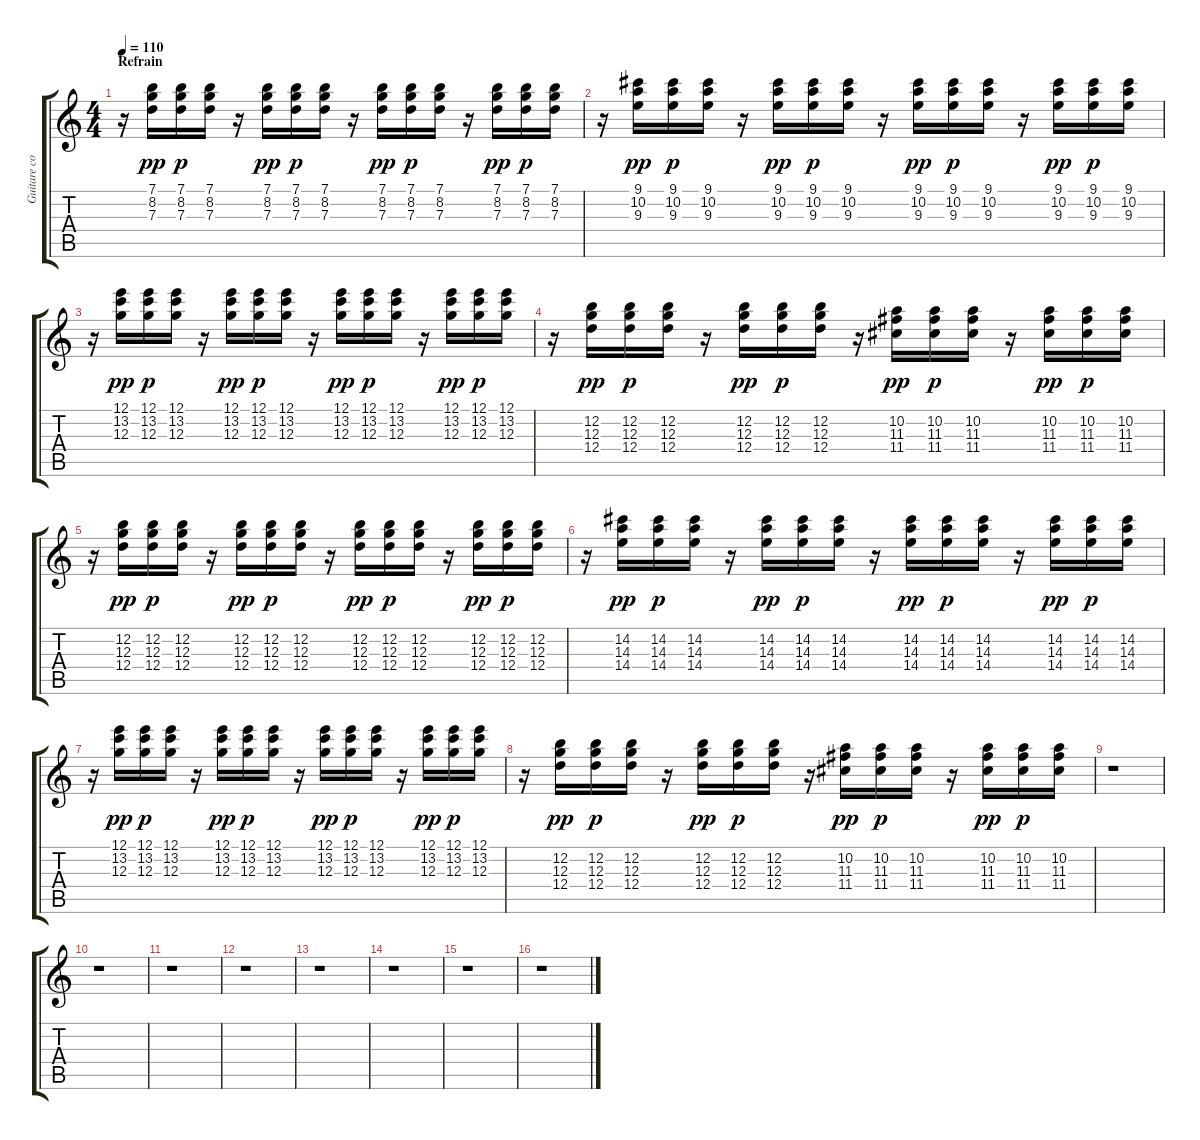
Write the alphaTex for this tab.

\track ("Guitare cocotte refrain" "Guitare co") {instrument electricguitarclean}
\staff {score tabs}
\tuning (E4 B3 G3 D3 A2 E2) {hide}
\ts (4 4)
\section ("" "Refrain")
\tempo 110
\clef g2
\ks c
r.16{dy p} (7.1 8.2 7.3).16{dy pp} (7.1 8.2 7.3).16{dy p} (7.1 8.2 7.3).16 r.16 (7.1 8.2 7.3).16{dy pp} (7.1 8.2 7.3).16{dy p} (7.1 8.2 7.3).16 r.16 (7.1 8.2 7.3).16{dy pp} (7.1 8.2 7.3).16{dy p} (7.1 8.2 7.3).16 r.16 (7.1 8.2 7.3).16{dy pp} (7.1 8.2 7.3).16{dy p} (7.1 8.2 7.3).16 |
r.16 (9.1 10.2 9.3).16{dy pp} (9.1 10.2 9.3).16{dy p} (9.1 10.2 9.3).16 r.16 (9.1 10.2 9.3).16{dy pp} (9.1 10.2 9.3).16{dy p} (9.1 10.2 9.3).16 r.16 (9.1 10.2 9.3).16{dy pp} (9.1 10.2 9.3).16{dy p} (9.1 10.2 9.3).16 r.16 (9.1 10.2 9.3).16{dy pp} (9.1 10.2 9.3).16{dy p} (9.1 10.2 9.3).16 |
r.16 (12.1 13.2 12.3).16{dy pp} (12.1 13.2 12.3).16{dy p} (12.1 13.2 12.3).16 r.16 (12.1 13.2 12.3).16{dy pp} (12.1 13.2 12.3).16{dy p} (12.1 13.2 12.3).16 r.16 (12.1 13.2 12.3).16{dy pp} (12.1 13.2 12.3).16{dy p} (12.1 13.2 12.3).16 r.16 (12.1 13.2 12.3).16{dy pp} (12.1 13.2 12.3).16{dy p} (12.1 13.2 12.3).16 |
r.16 (12.2 12.3 12.4).16{dy pp} (12.2 12.3 12.4).16{dy p} (12.2 12.3 12.4).16 r.16 (12.2 12.3 12.4).16{dy pp} (12.2 12.3 12.4).16{dy p} (12.2 12.3 12.4).16 r.16 (10.2 11.3 11.4).16{dy pp} (10.2 11.3 11.4).16{dy p} (10.2 11.3 11.4).16 r.16 (10.2 11.3 11.4).16{dy pp} (10.2 11.3 11.4).16{dy p} (10.2 11.3 11.4).16 |
r.16 (12.2 12.3 12.4).16{dy pp} (12.2 12.3 12.4).16{dy p} (12.2 12.3 12.4).16 r.16 (12.2 12.3 12.4).16{dy pp} (12.2 12.3 12.4).16{dy p} (12.2 12.3 12.4).16 r.16 (12.2 12.3 12.4).16{dy pp} (12.2 12.3 12.4).16{dy p} (12.2 12.3 12.4).16 r.16 (12.2 12.3 12.4).16{dy pp} (12.2 12.3 12.4).16{dy p} (12.2 12.3 12.4).16 |
r.16 (14.2 14.3 14.4).16{dy pp} (14.2 14.3 14.4).16{dy p} (14.2 14.3 14.4).16 r.16 (14.2 14.3 14.4).16{dy pp} (14.2 14.3 14.4).16{dy p} (14.2 14.3 14.4).16 r.16 (14.2 14.3 14.4).16{dy pp} (14.2 14.3 14.4).16{dy p} (14.2 14.3 14.4).16 r.16 (14.2 14.3 14.4).16{dy pp} (14.2 14.3 14.4).16{dy p} (14.2 14.3 14.4).16 |
r.16 (12.1 13.2 12.3).16{dy pp} (12.1 13.2 12.3).16{dy p} (12.1 13.2 12.3).16 r.16 (12.1 13.2 12.3).16{dy pp} (12.1 13.2 12.3).16{dy p} (12.1 13.2 12.3).16 r.16 (12.1 13.2 12.3).16{dy pp} (12.1 13.2 12.3).16{dy p} (12.1 13.2 12.3).16 r.16 (12.1 13.2 12.3).16{dy pp} (12.1 13.2 12.3).16{dy p} (12.1 13.2 12.3).16 |
r.16 (12.2 12.3 12.4).16{dy pp} (12.2 12.3 12.4).16{dy p} (12.2 12.3 12.4).16 r.16 (12.2 12.3 12.4).16{dy pp} (12.2 12.3 12.4).16{dy p} (12.2 12.3 12.4).16 r.16 (10.2 11.3 11.4).16{dy pp} (10.2 11.3 11.4).16{dy p} (10.2 11.3 11.4).16 r.16 (10.2 11.3 11.4).16{dy pp} (10.2 11.3 11.4).16{dy p} (10.2 11.3 11.4).16 |
r.1 |
r.1 |
r.1 |
r.1 |
r.1 |
r.1 |
r.1 |
r.1
